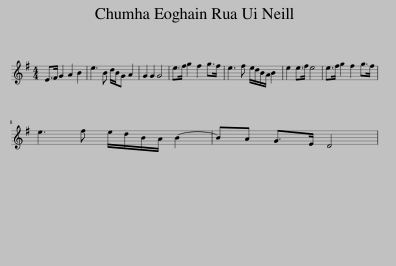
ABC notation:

X:1
L:1/8
M:4/4
I:linebreak $
K:G
V:1 treble
V:1
 E>F G2 A2 B2 | e3 B d/B/G A2 | G2 G2 G4 | e>f g2 f2 g>f | e3 f e/d/B/A/ B2 | %5
 e2 e>f e4 | e>f g2 f2 g>f |$ e3 f e/d/B/A/ B2- | BA G>E D4 | %9
